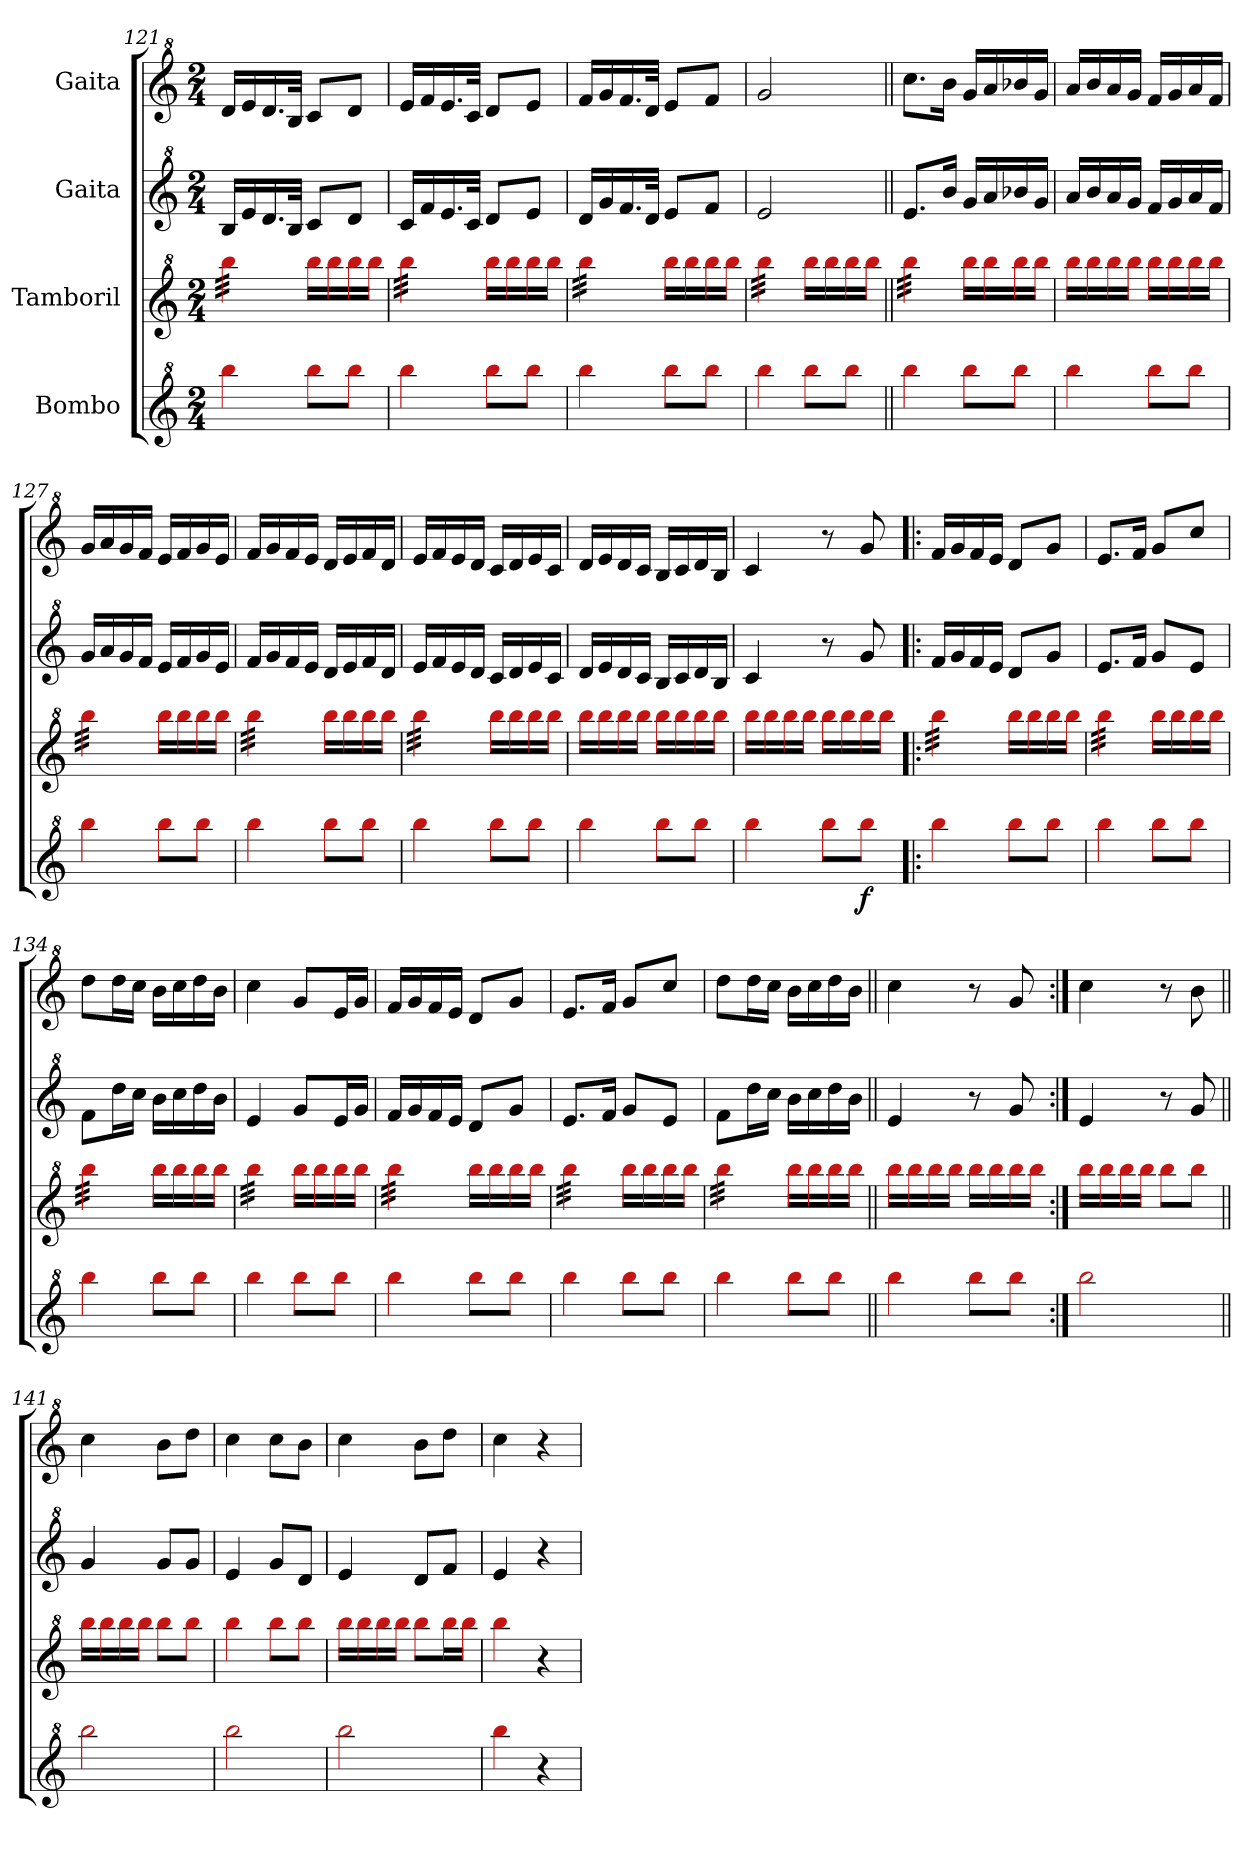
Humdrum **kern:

**kern	**dynam	**kern	**kern	**kern
*part4	*part4	*part3	*part2	*part1
*staff4	*staff4	*staff3	*staff2	*staff1
*I"Bombo	*	*I"Tamboril	*I"Gaita	*I"Gaita
!!LO:PB:g=z
*clefG^2	*	*clefG^2	*clefG^2	*clefG^2
*k[]	*	*k[]	*k[]	*k[]
*C:	*	*C:	*C:	*C:
*M2/4	*	*M2/4	*M2/4	*M2/4
=121	=121	=121	=121	=121
*	*	*tremolo	*	*
4Rbb\	.	32Rbb\LLL	16b/LL	16dd/LL
.	.	32Rbb\	.	.
.	.	32Rbb\	16ee/	16ee/
.	.	32Rbb\	.	.
.	.	32Rbb\	16.dd/	16.dd/
.	.	32Rbb\	.	.
.	.	32Rbb\	.	.
.	.	32Rbb\JJJ	32b/JJk	32b/JJk
*	*	*Xtremolo	*	*
8Rbb\L	.	16Rbb\LL	8cc/L	8cc/L
.	.	16Rbb\	.	.
8Rbb\J	.	16Rbb\	8dd/J	8dd/J
.	.	16Rbb\JJ	.	.
=122	=122	=122	=122	=122
*	*	*tremolo	*	*
4Rbb\	.	32Rbb\LLL	16cc/LL	16ee/LL
.	.	32Rbb\	.	.
.	.	32Rbb\	16ff/	16ff/
.	.	32Rbb\	.	.
.	.	32Rbb\	16.ee/	16.ee/
.	.	32Rbb\	.	.
.	.	32Rbb\	.	.
.	.	32Rbb\JJJ	32cc/JJk	32cc/JJk
*	*	*Xtremolo	*	*
8Rbb\L	.	16Rbb\LL	8dd/L	8dd/L
.	.	16Rbb\	.	.
8Rbb\J	.	16Rbb\	8ee/J	8ee/J
.	.	16Rbb\JJ	.	.
=123	=123	=123	=123	=123
*	*	*tremolo	*	*
4Rbb\	.	32Rbb\LLL	16dd/LL	16ff/LL
.	.	32Rbb\	.	.
.	.	32Rbb\	16gg/	16gg/
.	.	32Rbb\	.	.
.	.	32Rbb\	16.ff/	16.ff/
.	.	32Rbb\	.	.
.	.	32Rbb\	.	.
.	.	32Rbb\JJJ	32dd/JJk	32dd/JJk
*	*	*Xtremolo	*	*
8Rbb\L	.	16Rbb\LL	8ee/L	8ee/L
.	.	16Rbb\	.	.
8Rbb\J	.	16Rbb\	8ff/J	8ff/J
.	.	16Rbb\JJ	.	.
!!LO:PB:g=z
=124	=124	=124	=124	=124
*	*	*tremolo	*	*
4Rbb\	.	32Rbb\LLL	2ee/	2gg/
.	.	32Rbb\	.	.
.	.	32Rbb\	.	.
.	.	32Rbb\	.	.
.	.	32Rbb\	.	.
.	.	32Rbb\	.	.
.	.	32Rbb\	.	.
.	.	32Rbb\JJJ	.	.
*	*	*Xtremolo	*	*
8Rbb\L	.	16Rbb\LL	.	.
.	.	16Rbb\	.	.
8Rbb\J	.	16Rbb\	.	.
.	.	16Rbb\JJ	.	.
=125||	=125||	=125||	=125||	=125||
*	*	*tremolo	*	*
4Rbb\	.	32Rbb\LLL	8.ee/L	8.ccc\L
.	.	32Rbb\	.	.
.	.	32Rbb\	.	.
.	.	32Rbb\	.	.
.	.	32Rbb\	.	.
.	.	32Rbb\	.	.
.	.	32Rbb\	16bb/Jk	16bb\Jk
.	.	32Rbb\JJJ	.	.
*	*	*Xtremolo	*	*
8Rbb\L	.	16Rbb\LL	16gg/LL	16gg/LL
.	.	16Rbb\	16aa/	16aa/
8Rbb\J	.	16Rbb\	16bb-X/	16bb-X/
.	.	16Rbb\JJ	16gg/JJ	16gg/JJ
!!LO:PB:g=z
=126	=126	=126	=126	=126
4Rbb\	.	16Rbb\LL	16aa/LL	16aa/LL
.	.	16Rbb\	16bb/	16bb/
.	.	16Rbb\	16aa/	16aa/
.	.	16Rbb\JJ	16gg/JJ	16gg/JJ
8Rbb\L	.	16Rbb\LL	16ff/LL	16ff/LL
.	.	16Rbb\	16gg/	16gg/
8Rbb\J	.	16Rbb\	16aa/	16aa/
.	.	16Rbb\JJ	16ff/JJ	16ff/JJ
=127	=127	=127	=127	=127
*	*	*tremolo	*	*
4Rbb\	.	32Rbb\LLL	16gg/LL	16gg/LL
.	.	32Rbb\	.	.
.	.	32Rbb\	16aa/	16aa/
.	.	32Rbb\	.	.
.	.	32Rbb\	16gg/	16gg/
.	.	32Rbb\	.	.
.	.	32Rbb\	16ff/JJ	16ff/JJ
.	.	32Rbb\JJJ	.	.
*	*	*Xtremolo	*	*
8Rbb\L	.	16Rbb\LL	16ee/LL	16ee/LL
.	.	16Rbb\	16ff/	16ff/
8Rbb\J	.	16Rbb\	16gg/	16gg/
.	.	16Rbb\JJ	16ee/JJ	16ee/JJ
=128	=128	=128	=128	=128
*	*	*tremolo	*	*
4Rbb\	.	32Rbb\LLL	16ff/LL	16ff/LL
.	.	32Rbb\	.	.
.	.	32Rbb\	16gg/	16gg/
.	.	32Rbb\	.	.
.	.	32Rbb\	16ff/	16ff/
.	.	32Rbb\	.	.
.	.	32Rbb\	16ee/JJ	16ee/JJ
.	.	32Rbb\JJJ	.	.
*	*	*Xtremolo	*	*
8Rbb\L	.	16Rbb\LL	16dd/LL	16dd/LL
.	.	16Rbb\	16ee/	16ee/
8Rbb\J	.	16Rbb\	16ff/	16ff/
.	.	16Rbb\JJ	16dd/JJ	16dd/JJ
!!LO:PB:g=z
=129	=129	=129	=129	=129
*	*	*tremolo	*	*
4Rbb\	.	32Rbb\LLL	16ee/LL	16ee/LL
.	.	32Rbb\	.	.
.	.	32Rbb\	16ff/	16ff/
.	.	32Rbb\	.	.
.	.	32Rbb\	16ee/	16ee/
.	.	32Rbb\	.	.
.	.	32Rbb\	16dd/JJ	16dd/JJ
.	.	32Rbb\JJJ	.	.
*	*	*Xtremolo	*	*
8Rbb\L	.	16Rbb\LL	16cc/LL	16cc/LL
.	.	16Rbb\	16dd/	16dd/
8Rbb\J	.	16Rbb\	16ee/	16ee/
.	.	16Rbb\JJ	16cc/JJ	16cc/JJ
=130	=130	=130	=130	=130
4Rbb\	.	16Rbb\LL	16dd/LL	16dd/LL
.	.	16Rbb\	16ee/	16ee/
.	.	16Rbb\	16dd/	16dd/
.	.	16Rbb\JJ	16cc/JJ	16cc/JJ
8Rbb\L	.	16Rbb\LL	16b/LL	16b/LL
.	.	16Rbb\	16cc/	16cc/
8Rbb\J	.	16Rbb\	16dd/	16dd/
.	.	16Rbb\JJ	16b/JJ	16b/JJ
!!LO:PB:g=z
=131	=131	=131	=131	=131
4Rbb\	.	16Rbb\LL	4cc/	4cc/
.	.	16Rbb\	.	.
.	.	16Rbb\	.	.
.	.	16Rbb\JJ	.	.
8Rbb\L	.	16Rbb\LL	8r	8r
.	.	16Rbb\	.	.
!	!LO:DY:b	!	!	!
8Rbb\J	f	16Rbb\	8gg/	8gg/
.	.	16Rbb\JJ	.	.
=132!|:	=132!|:	=132!|:	=132!|:	=132!|:
*	*	*tremolo	*	*
4Rbb\	.	32Rbb\LLL	16ff/LL	16ff/LL
.	.	32Rbb\	.	.
.	.	32Rbb\	16gg/	16gg/
.	.	32Rbb\	.	.
.	.	32Rbb\	16ff/	16ff/
.	.	32Rbb\	.	.
.	.	32Rbb\	16ee/JJ	16ee/JJ
.	.	32Rbb\JJJ	.	.
*	*	*Xtremolo	*	*
8Rbb\L	.	16Rbb\LL	8dd/L	8dd/L
.	.	16Rbb\	.	.
8Rbb\J	.	16Rbb\	8gg/J	8gg/J
.	.	16Rbb\JJ	.	.
=133	=133	=133	=133	=133
*	*	*tremolo	*	*
4Rbb\	.	32Rbb\LLL	8.ee/L	8.ee/L
.	.	32Rbb\	.	.
.	.	32Rbb\	.	.
.	.	32Rbb\	.	.
.	.	32Rbb\	.	.
.	.	32Rbb\	.	.
.	.	32Rbb\	16ff/Jk	16ff/Jk
.	.	32Rbb\JJJ	.	.
*	*	*Xtremolo	*	*
8Rbb\L	.	16Rbb\LL	8gg/L	8gg/L
.	.	16Rbb\	.	.
8Rbb\J	.	16Rbb\	8ee/J	8ccc/J
.	.	16Rbb\JJ	.	.
!!LO:PB:g=z
=134	=134	=134	=134	=134
*	*	*tremolo	*	*
4Rbb\	.	32Rbb\LLL	8ff\L	8ddd\L
.	.	32Rbb\	.	.
.	.	32Rbb\	.	.
.	.	32Rbb\	.	.
.	.	32Rbb\	16ddd\L	16ddd\L
.	.	32Rbb\	.	.
.	.	32Rbb\	16ccc\JJ	16ccc\JJ
.	.	32Rbb\JJJ	.	.
*	*	*Xtremolo	*	*
8Rbb\L	.	16Rbb\LL	16bb\LL	16bb\LL
.	.	16Rbb\	16ccc\	16ccc\
8Rbb\J	.	16Rbb\	16ddd\	16ddd\
.	.	16Rbb\JJ	16bb\JJ	16bb\JJ
=135	=135	=135	=135	=135
*	*	*tremolo	*	*
4Rbb\	.	32Rbb\LLL	4ee/	4ccc\
.	.	32Rbb\	.	.
.	.	32Rbb\	.	.
.	.	32Rbb\	.	.
.	.	32Rbb\	.	.
.	.	32Rbb\	.	.
.	.	32Rbb\	.	.
.	.	32Rbb\JJJ	.	.
*	*	*Xtremolo	*	*
8Rbb\L	.	16Rbb\LL	8gg/L	8gg/L
.	.	16Rbb\	.	.
8Rbb\J	.	16Rbb\	16ee/L	16ee/L
.	.	16Rbb\JJ	16gg/JJ	16gg/JJ
=136	=136	=136	=136	=136
*	*	*tremolo	*	*
4Rbb\	.	32Rbb\LLL	16ff/LL	16ff/LL
.	.	32Rbb\	.	.
.	.	32Rbb\	16gg/	16gg/
.	.	32Rbb\	.	.
.	.	32Rbb\	16ff/	16ff/
.	.	32Rbb\	.	.
.	.	32Rbb\	16ee/JJ	16ee/JJ
.	.	32Rbb\JJJ	.	.
*	*	*Xtremolo	*	*
8Rbb\L	.	16Rbb\LL	8dd/L	8dd/L
.	.	16Rbb\	.	.
8Rbb\J	.	16Rbb\	8gg/J	8gg/J
.	.	16Rbb\JJ	.	.
=137	=137	=137	=137	=137
*	*	*tremolo	*	*
4Rbb\	.	32Rbb\LLL	8.ee/L	8.ee/L
.	.	32Rbb\	.	.
.	.	32Rbb\	.	.
.	.	32Rbb\	.	.
.	.	32Rbb\	.	.
.	.	32Rbb\	.	.
.	.	32Rbb\	16ff/Jk	16ff/Jk
.	.	32Rbb\JJJ	.	.
*	*	*Xtremolo	*	*
8Rbb\L	.	16Rbb\LL	8gg/L	8gg/L
.	.	16Rbb\	.	.
8Rbb\J	.	16Rbb\	8ee/J	8ccc/J
.	.	16Rbb\JJ	.	.
=138	=138	=138	=138	=138
*	*	*tremolo	*	*
4Rbb\	.	32Rbb\LLL	8ff\L	8ddd\L
.	.	32Rbb\	.	.
.	.	32Rbb\	.	.
.	.	32Rbb\	.	.
.	.	32Rbb\	16ddd\L	16ddd\L
.	.	32Rbb\	.	.
.	.	32Rbb\	16ccc\JJ	16ccc\JJ
.	.	32Rbb\JJJ	.	.
*	*	*Xtremolo	*	*
8Rbb\L	.	16Rbb\LL	16bb\LL	16bb\LL
.	.	16Rbb\	16ccc\	16ccc\
8Rbb\J	.	16Rbb\	16ddd\	16ddd\
.	.	16Rbb\JJ	16bb\JJ	16bb\JJ
!!LO:PB:g=z
=139||	=139||	=139||	=139||	=139||
4Rbb\	.	16Rbb\LL	4ee/	4ccc\
.	.	16Rbb\	.	.
.	.	16Rbb\	.	.
.	.	16Rbb\JJ	.	.
8Rbb\L	.	16Rbb\LL	8r	8r
.	.	16Rbb\	.	.
8Rbb\J	.	16Rbb\	8gg/	8gg/
.	.	16Rbb\JJ	.	.
=140:|!	=140:|!	=140:|!	=140:|!	=140:|!
2Rbb\	.	16Rbb\LL	4ee/	4ccc\
.	.	16Rbb\	.	.
.	.	16Rbb\	.	.
.	.	16Rbb\JJ	.	.
.	.	8Rbb\L	8r	8r
.	.	8Rbb\J	8gg/	8bb\
!!LO:PB:g=z
=141||	=141||	=141||	=141||	=141||
2Rbb\	.	16Rbb\LL	4gg/	4ccc\
.	.	16Rbb\	.	.
.	.	16Rbb\	.	.
.	.	16Rbb\JJ	.	.
.	.	8Rbb\L	8gg/L	8bb\L
.	.	8Rbb\J	8gg/J	8ddd\J
=142	=142	=142	=142	=142
2Rbb\	.	4Rbb\	4ee/	4ccc\
.	.	8Rbb\L	8gg/L	8ccc\L
.	.	8Rbb\J	8dd/J	8bb\J
=143	=143	=143	=143	=143
2Rbb\	.	16Rbb\LL	4ee/	4ccc\
.	.	16Rbb\	.	.
.	.	16Rbb\	.	.
.	.	16Rbb\JJ	.	.
.	.	8Rbb\L	8dd/L	8bb\L
.	.	16Rbb\L	8ff/J	8ddd\J
.	.	16Rbb\JJ	.	.
!!LO:PB:g=z
=144	=144	=144	=144	=144
4Rbb\	.	4Rbb\	4ee/	4ccc\
4r	.	4r	4r	4r
=	=	=	=	=
*-	*-	*-	*-	*-
